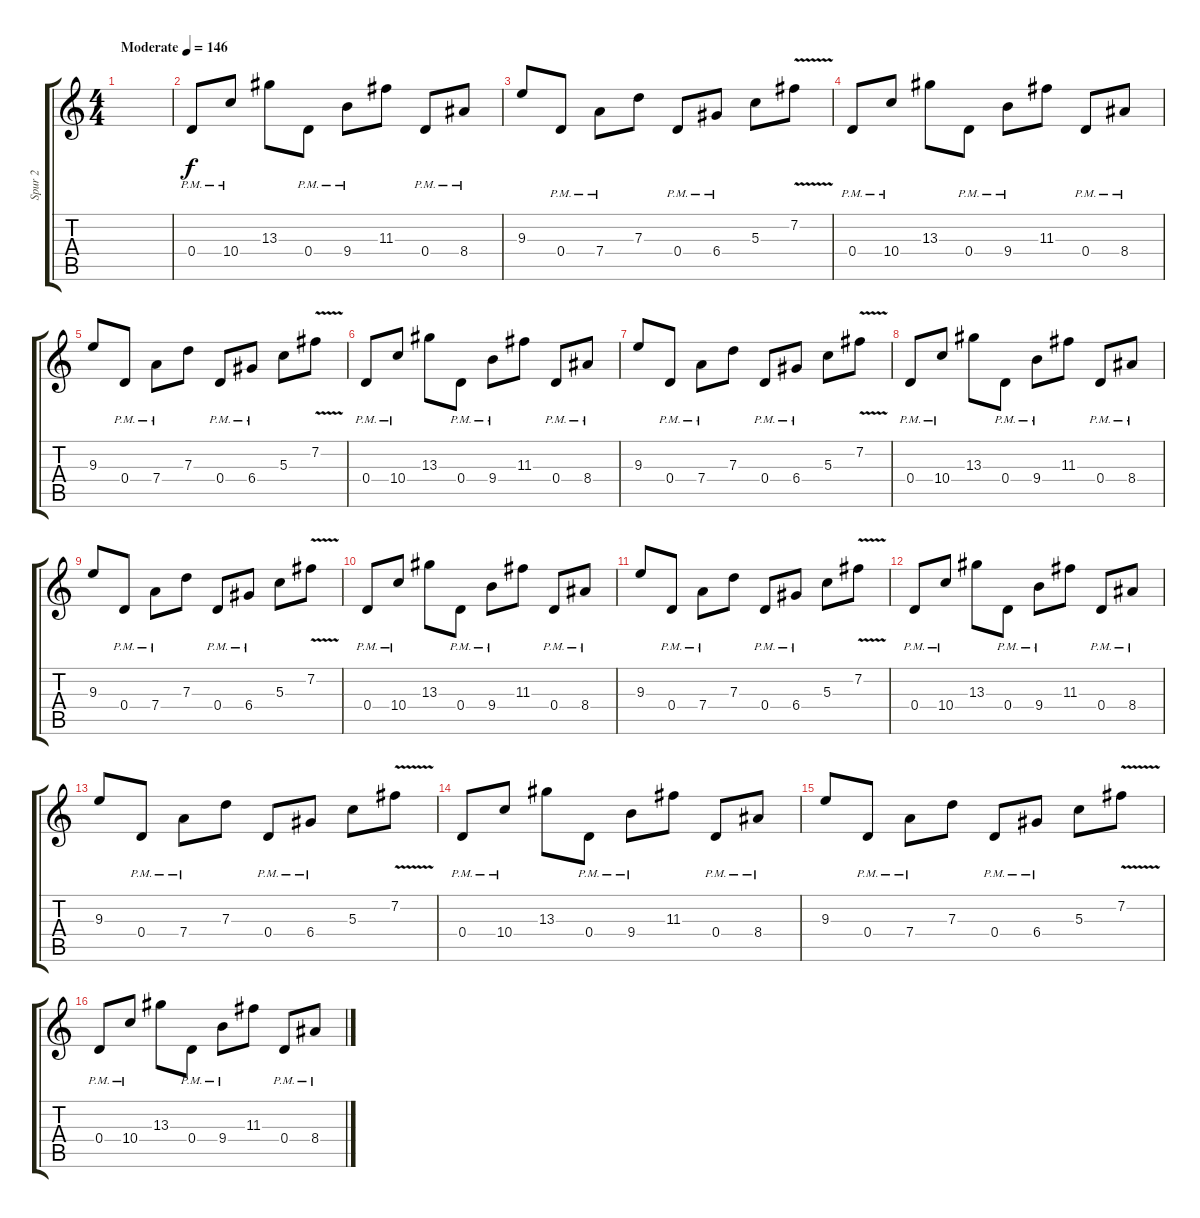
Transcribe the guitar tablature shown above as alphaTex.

\track ("Spur 2" "Spur 2") {instrument distortionguitar}
\staff {score tabs}
\tuning (E4 B3 G3 D3 A2 E2) {hide}
\ts (4 4)
\tempo (146 "Moderate")
\clef g2
\ks c
|
0.4{pm}.8 10.4{pm}.8 13.3.8 0.4{pm}.8 9.4{pm}.8 11.3.8 0.4{pm}.8 8.4{pm}.8 |
9.3.8 0.4{pm}.8 7.4{pm}.8 7.3.8 0.4{pm}.8 6.4{pm}.8 5.3.8 7.2{v}.8 |
0.4{pm}.8 10.4{pm}.8 13.3.8 0.4{pm}.8 9.4{pm}.8 11.3.8 0.4{pm}.8 8.4{pm}.8 |
9.3.8 0.4{pm}.8 7.4{pm}.8 7.3.8 0.4{pm}.8 6.4{pm}.8 5.3.8 7.2{v}.8 |
0.4{pm}.8 10.4{pm}.8 13.3.8 0.4{pm}.8 9.4{pm}.8 11.3.8 0.4{pm}.8 8.4{pm}.8 |
9.3.8 0.4{pm}.8 7.4{pm}.8 7.3.8 0.4{pm}.8 6.4{pm}.8 5.3.8 7.2{v}.8 |
0.4{pm}.8 10.4{pm}.8 13.3.8 0.4{pm}.8 9.4{pm}.8 11.3.8 0.4{pm}.8 8.4{pm}.8 |
9.3.8 0.4{pm}.8 7.4{pm}.8 7.3.8 0.4{pm}.8 6.4{pm}.8 5.3.8 7.2{v}.8 |
0.4{pm}.8 10.4{pm}.8 13.3.8 0.4{pm}.8 9.4{pm}.8 11.3.8 0.4{pm}.8 8.4{pm}.8 |
9.3.8 0.4{pm}.8 7.4{pm}.8 7.3.8 0.4{pm}.8 6.4{pm}.8 5.3.8 7.2{v}.8 |
0.4{pm}.8 10.4{pm}.8 13.3.8 0.4{pm}.8 9.4{pm}.8 11.3.8 0.4{pm}.8 8.4{pm}.8 |
9.3.8 0.4{pm}.8 7.4{pm}.8 7.3.8 0.4{pm}.8 6.4{pm}.8 5.3.8 7.2{v}.8 |
0.4{pm}.8 10.4{pm}.8 13.3.8 0.4{pm}.8 9.4{pm}.8 11.3.8 0.4{pm}.8 8.4{pm}.8 |
9.3.8 0.4{pm}.8 7.4{pm}.8 7.3.8 0.4{pm}.8 6.4{pm}.8 5.3.8 7.2{v}.8 |
0.4{pm}.8 10.4{pm}.8 13.3.8 0.4{pm}.8 9.4{pm}.8 11.3.8 0.4{pm}.8 8.4{pm}.8
